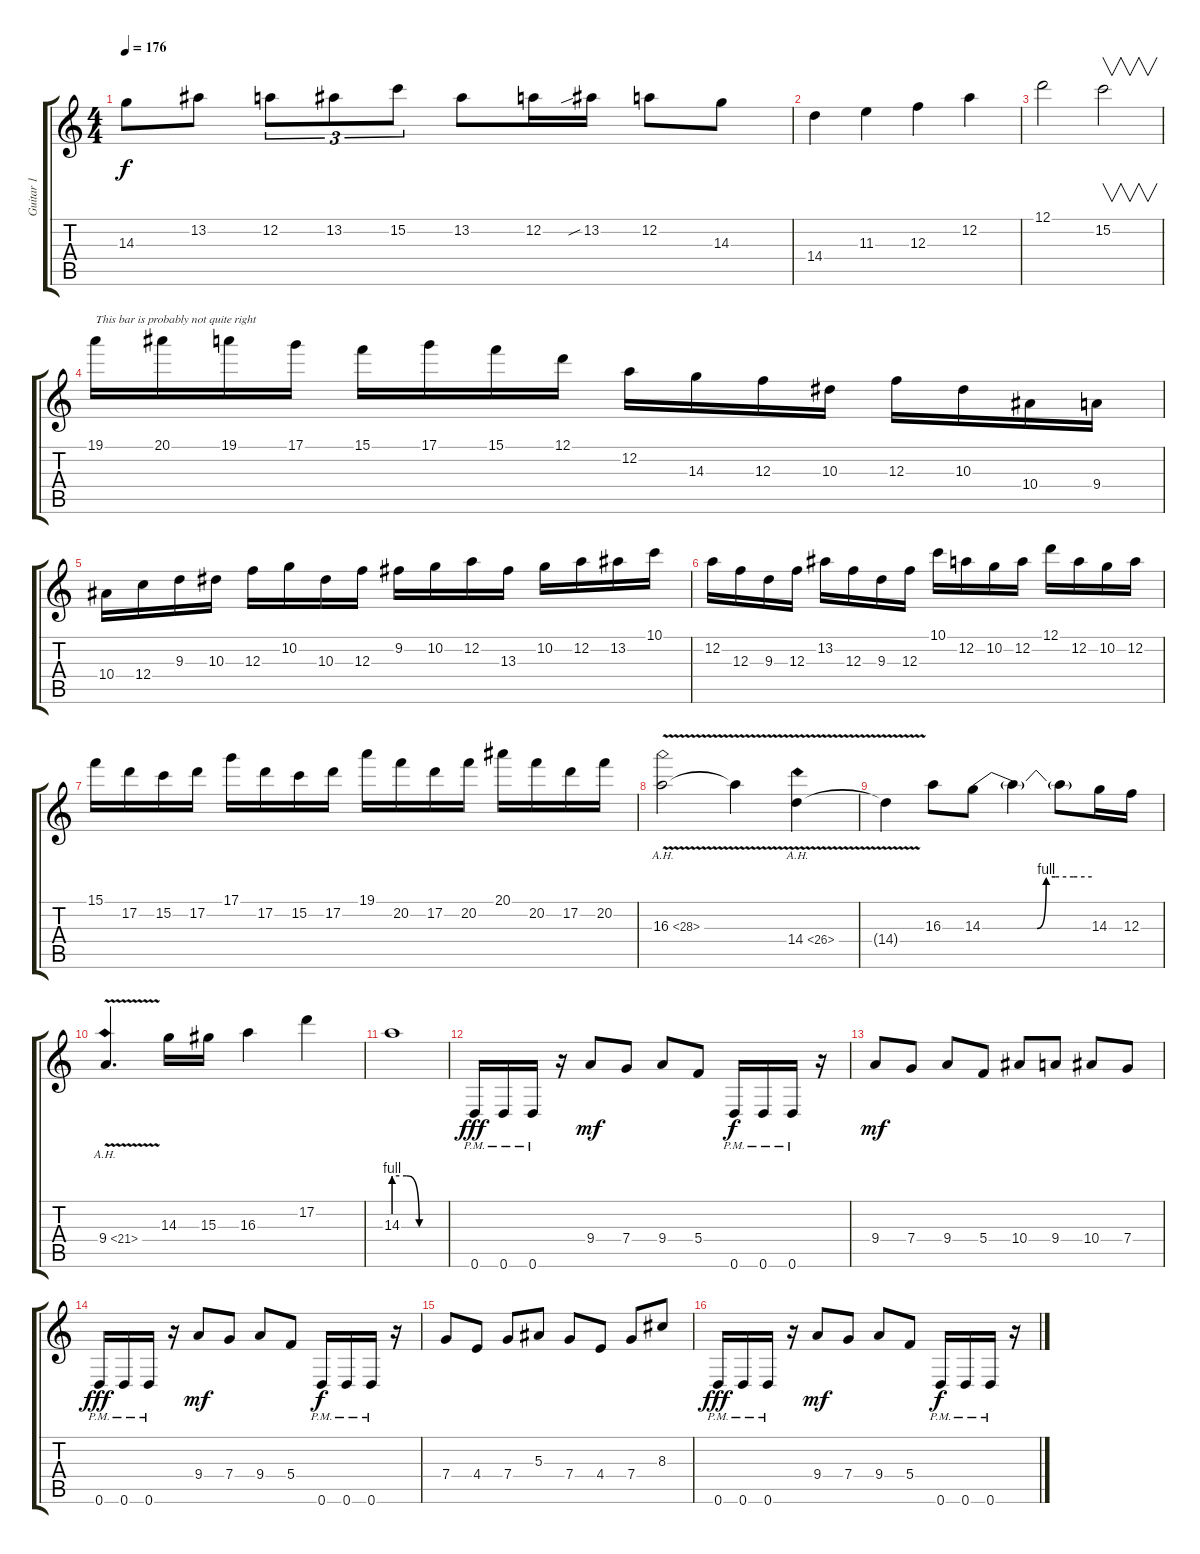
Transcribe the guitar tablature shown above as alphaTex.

\track ("Guitar 1" "Guitar 1") {instrument distortionguitar}
\staff {score tabs}
\tuning (D4 A3 F3 C3 G2 D2) {hide}
\ts (4 4)
\tempo 176
\clef g2
\ks c
14.3.8{dy f} 13.2.8 12.2.8{tu (3 2)} 13.2.8{tu (3 2)} 15.2.8{tu (3 2)} 13.2.8 12.2.16 13.2{sib}.16 12.2.8 14.3.8 |
14.4.4 11.3.4 12.3.4 12.2.4 |
12.1.2 15.2.2{v} |
19.1.16{txt "This bar is probably not quite right"} 20.1.16 19.1.16 17.1.16 15.1.16 17.1.16 15.1.16 12.1.16 12.2.16 14.3.16 12.3.16 10.3.16 12.3.16 10.3.16 10.4.16 9.4.16 |
10.4.16 12.4.16 9.3.16 10.3.16 12.3.16 10.2.16 10.3.16 12.3.16 9.2.16 10.2.16 12.2.16 13.3.16 10.2.16 12.2.16 13.2.16 10.1.16 |
12.2.16 12.3.16 9.3.16 12.3.16 13.2.16 12.3.16 9.3.16 12.3.16 10.1.16 12.2.16 10.2.16 12.2.16 12.1.16 12.2.16 10.2.16 12.2.16 |
15.1.16 17.2.16 15.2.16 17.2.16 17.1.16 17.2.16 15.2.16 17.2.16 19.1.16 20.2.16 17.2.16 20.2.16 20.1.16 20.2.16 17.2.16 20.2.16 |
16.3{ah 12 v}.2 16.3{t}.4 14.4{ah 12 v}.4 |
14.4{t}.4 16.3.8 14.3{be (custom 0 0 15 0 30 0 35 4 40 4 50 4 60 4)}.8 14.3{t}.4 14.3{t}.8 14.3.16 12.3.16 |
9.4{ah 12 v}.4{d} 14.3.16 15.3.16 16.3.4 17.2.4 |
14.3{be (custom 0 4 15 4 30 0 60 0)}.1 |
0.6{pm}.16{dy fff volume 16 balance 0} 0.6{pm}.16 0.6{pm}.16 r.16 9.4.8{dy mf} 7.4.8 9.4.8 5.4.8 0.6{pm}.16{dy f} 0.6{pm}.16 0.6{pm}.16 r.16 |
9.4.8{dy mf} 7.4.8 9.4.8 5.4.8 10.4.8 9.4.8 10.4.8 7.4.8 |
0.6{pm}.16{dy fff} 0.6{pm}.16 0.6{pm}.16 r.16 9.4.8{dy mf} 7.4.8 9.4.8 5.4.8 0.6{pm}.16{dy f} 0.6{pm}.16 0.6{pm}.16 r.16 |
7.4.8 4.4.8 7.4.8 5.3.8 7.4.8 4.4.8 7.4.8 8.3.8 |
0.6{pm}.16{dy fff} 0.6{pm}.16 0.6{pm}.16 r.16 9.4.8{dy mf} 7.4.8 9.4.8 5.4.8 0.6{pm}.16{dy f} 0.6{pm}.16 0.6{pm}.16 r.16
